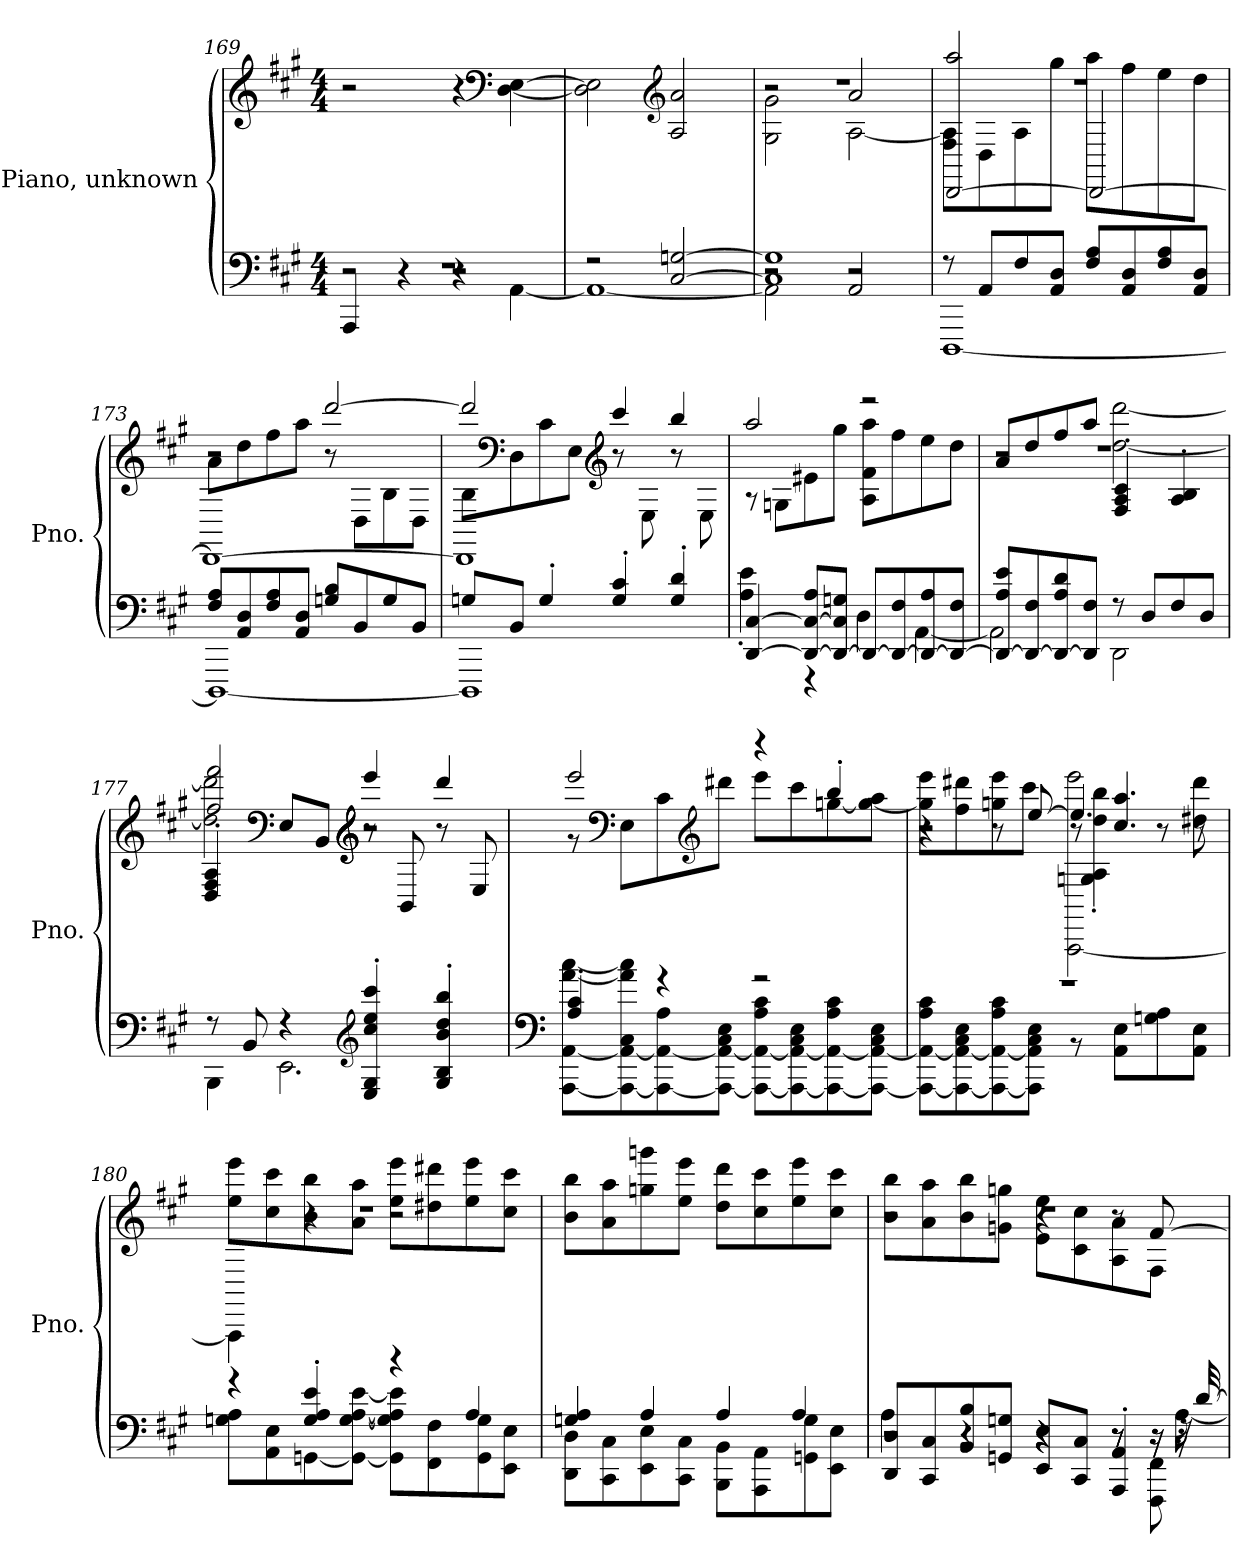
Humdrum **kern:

**kern	**kern
*part1	*part1
*staff2	*staff1
*I"Piano, unknown	*
*I'Pno.	*
*clefF4	*clefG2
*k[f#c#g#]	*k[f#c#g#]
*M4/4	*M4/4
=169	=169
*^	*
*	*^	*
1r	2r	4AAA/	2r
.	.	4r	.
.	4r	2r	4r
*	*	*	*clefF4
.	[4AA\	.	[4D\ [4E\
*	*v	*v	*
=170	=170	=170
2r	1AA_	2D\] 2E\]
*	*	*clefG2
[2C#/ [2Gn/	.	2A/ 2a/
=171	=171	=171
*	*^	*^
*	*	*	*	*^
1C#] 1G]	2AA\]	2r	1r	2G#\ 2g#\	2r
.	2r	2AA/	.	[2A\	2a/
*	*v	*v	*	*	*
=172	=172	=172	=172	=172
8r	[1DDD	1r	8F#\ 8A\]L	[2DD/ 2aa/
8AA/L	.	.	8D\	.
8F#/	.	.	8A\	.
8AA/ 8D/J	.	.	8gg#\J	.
8F#/ 8A/L	.	.	8aa\L	2DD/_
8AA/ 8D/	.	.	8ff#\	.
8F#/ 8A/	.	.	8ee\	.
8AA/ 8D/J	.	.	8dd\J	.
!!LO:LB:g=z	!!	!!
=173	=173	=173	=173	=173
8F#/ 8A/L	1DDD_	2r	8a\L	1DD_
8AA/ 8D/	.	.	8dd\	.
8F#/ 8A/	.	.	8ff#\	.
8AA/ 8D/J	.	.	8aa\J	.
8Gn/ 8B/L	.	[2ddd/	8r	.
8BB/	.	.	8D\L	.
8G/	.	.	8B\	.
8BB/J	.	.	8D\J	.
=174	=174	=174	=174	=174
8Gn/L	1DDD]	2ddd/]	8B\L	1DD]
*	*	*clefF4	*	*
8BB/J	.	.	8D\	.
4G'/	.	.	8c#\	.
.	.	.	8E\J	.
*	*	*clefG2	*	*
4G/' 4c#/'	.	4ccc#/	8r	.
.	.	.	8E\	.
4G/' 4d/'	.	4bb/	8r	.
.	.	.	8E\	.
*	*	*	*v	*v
=175	=175	=175	=175
[4DD/ [4C#/	4A\' 4e\'	2aa/	8r
.	.	.	8Gn\L
8DD/_ 8C#/_ 8A/L	4r	.	8e#X\
8DD/_ 8C#/] 8Gn/J	.	.	8gg#\J
8DD/L_	4D\	2r	8A\ 8f#\ 8aa\L
8DD/_ 8F#/	.	.	8ff#\
8DD/_ 8A/	[4AA\	.	8ee\
8DD/_ 8F#/J	.	.	8dd\J
!!LO:LB:g=z
=176	=176	=176	=176
*	*	*	*^
8DD/_ 8A/ 8e/L	2AA\]	1r	2r	8a/L
8DD/_ 8F#/	.	.	.	8dd/
8DD/_ 8A/ 8d/	.	.	.	8ff#/
8DD/] 8F#/J	.	.	.	8aa/J
8r	2DD\	.	[2dd\ [2ddd\	4F#/' 4A/' 4c#/'
8D/L	.	.	.	.
8F#/	.	.	.	4A/' 4B/'
8D/J	.	.	.	.
=177	=177	=177	=177	=177
8r	4BBB\	2ff#/ 2fff#/	2dd\] 2ddd\]	4D/' 4F#/' 4A/'
8BB/	.	.	.	.
*	*	*clefF4	*	*
4r	2.EE\	.	.	8E/L
.	.	.	.	8BB/J
*clefG2	*	*clefG2	*	*
4E/' 4G#/' 4cc#/' 4ee/' 4ccc#/'	.	4eee/	2r	8r
.	.	.	.	8BB/
4G#/' 4B/' 4b/' 4dd/' 4bb/'	.	4ddd/	.	8r
.	.	.	.	8E/
*	*	*v	*v	*v
=178	=178	=178
*clefF4	*	*
*	*	*^
4A/' 4c#/'	[8AAA\ [8AA\ [8a\ [8cc#\L	2eee/	8r
*	*	*clefF4	*
.	8AAA\_ 8AA\_ 8C#\ 8a\] 8cc#\]	.	8E\L
4r	8AAA\_ 8AA\_ 8A\	.	8c#\
*	*	*clefG2	*
.	8AAA\_ 8AA\_ 8C#\ 8E\J	.	8ddd#X\J
2r	8AAA\_ 8AA\_ 8A\ 8c#\L	4r	8eee\L
.	8AAA\_ 8AA\_ 8C#\ 8E\	.	8ccc#\
.	8AAA\_ 8AA\_ 8A\ 8c#\	4bb'/	[8ggn\
.	8AAA\_ 8AA\_ 8C#\ 8E\J	.	8gg\_ 8aa\J
!!LO:PB:g=z
=179	=179	=179	=179
*	*	*^	*^
1r	8AAA\_ 8AA\_ 8A\ 8c#\L	4r	8gg\] 8eee\L	2r	2r
.	8AAA\_ 8AA\_ 8C#\ 8E\	.	8ff#\ 8ddd#X\	.	.
.	8AAA\_ 8AA\_ 8A\ 8c#\	8r	8ggn\ 8eee\	.	.
.	8AAA\] 8AA\] 8C#\ 8E\J	[8ee/	8ccc#\J	.	.
.	8r	4.ee/]	4Gn\' 4A\' 4dd\' 4bb\'	8r	[2AAA\ 2eee\
.	8AA\ 8E\L	.	.	4.cc#/ 4.aa/	.
.	8Gn\ 8A\	.	8r	.	.
.	8AA\ 8E\J	8r	8dd#X\ 8ddd#\	.	.
*	*	*	*	*v	*v
=180	=180	=180	=180	=180
4r	8Gn\ 8A\L	1r	8ee\ 8eee\L	4AAA\]
.	8AA\ 8E\	.	8cc#\ 8ccc#\	.
4G/' 4A/' 4e/'	[8GGn\	.	8b\ 8bb\	4r
.	8GG\_ [8G\ [8A\ [8e\J	.	8a\ 8aa\J	.
4r	8GG\] 8G\] 8A\] 8e\]L	.	8ee\ 8eee\L	2r
.	8FF#\ 8F#\	.	8dd#X\ 8ddd#X\	.
4A/	8GG\ 8G\	.	8ee\ 8eee\	.
.	8EE\ 8E\J	.	8cc#\ 8ccc#\J	.
*	*	*v	*v	*v
!!LO:LB:g=z
=181	=181	=181
4Gn/ 4A/	8DD\ 8D\L	8b\ 8bb\L
.	8CC#\ 8C#\	8a\ 8aa\
4A/	8EE\ 8E\	8ggn\ 8gggn\
.	8CC#\ 8C#\J	8ee\ 8eee\J
4A/	8BBB\ 8BB\L	8dd\ 8ddd\L
.	8AAA\ 8AA\	8cc#\ 8ccc#\
4A/	8GGn\ 8G\	8ee\ 8eee\
.	8EE\ 8E\J	8cc#\ 8ccc#\J
=182	=182	=182
*^	*	*^
*	*	*^	*	*^
2r	2r	8DD/ 8D/L	4A\	1r	8b\ 8bb\L	2r
.	.	8CC#/ 8C#/	.	.	8a\ 8aa\	.
.	.	8BB/ 8B/	4r	.	8b\ 8bb\	.
.	.	8GGn/ 8Gn/J	.	.	8gn\ 8ggn\J	.
4r	4r	8EE/ 8E/L	4r	.	8e\ 8ee\L	4r
.	.	8CC#/ 8C#/J	.	.	8c#\ 8cc#\	.
8r	8r	4AAA/' 4AA/'	8r	.	8A\ 8a\	8r
16r	16r	.	8FFF#\ 8FF#\	.	8F#\J	[8f#/
32r	[16A\	.	.	.	.	.
[32d/	.	.	.	.	.	.
*v	*v	*v	*v	*	*	*
*	*v	*v	*v
=	=
*-	*-
